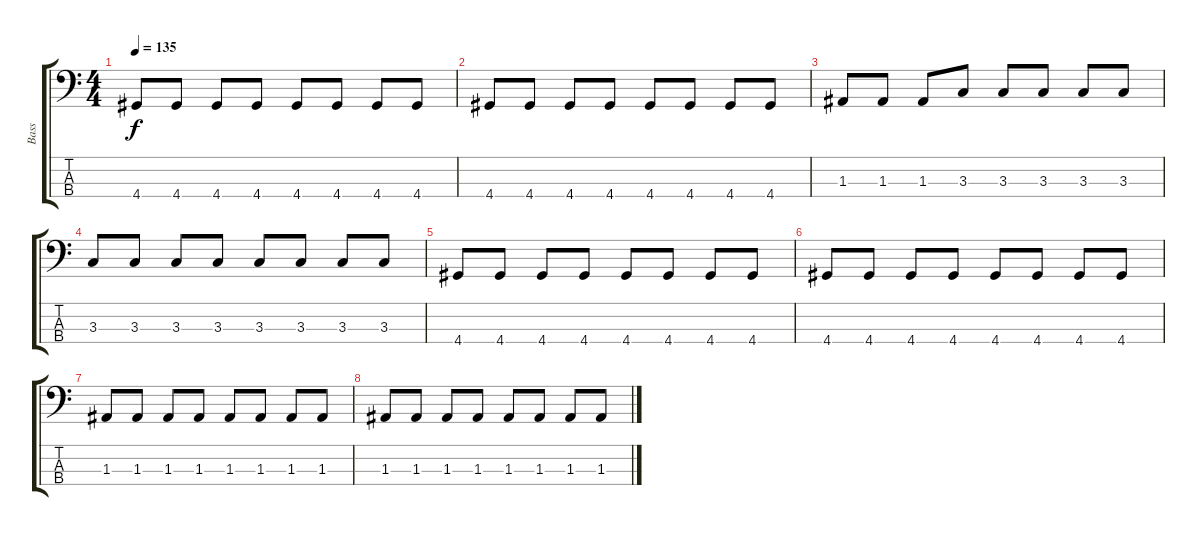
\track ("Bass" "Bass") {instrument electricbasspick}
\staff {score tabs}
\tuning (G2 D2 A1 E1) {hide}
\ts (4 4)
\tempo 135
\clef f4
\ks c
4.4.8{dy f} 4.4.8 4.4.8 4.4.8 4.4.8 4.4.8 4.4.8 4.4.8 |
4.4.8 4.4.8 4.4.8 4.4.8 4.4.8 4.4.8 4.4.8 4.4.8 |
1.3.8 1.3.8 1.3.8 3.3.8 3.3.8 3.3.8 3.3.8 3.3.8 |
3.3.8 3.3.8 3.3.8 3.3.8 3.3.8 3.3.8 3.3.8 3.3.8 |
4.4.8 4.4.8 4.4.8 4.4.8 4.4.8 4.4.8 4.4.8 4.4.8 |
4.4.8 4.4.8 4.4.8 4.4.8 4.4.8 4.4.8 4.4.8 4.4.8 |
1.3.8 1.3.8 1.3.8 1.3.8 1.3.8 1.3.8 1.3.8 1.3.8 |
1.3.8 1.3.8 1.3.8 1.3.8 1.3.8 1.3.8 1.3.8 1.3.8
